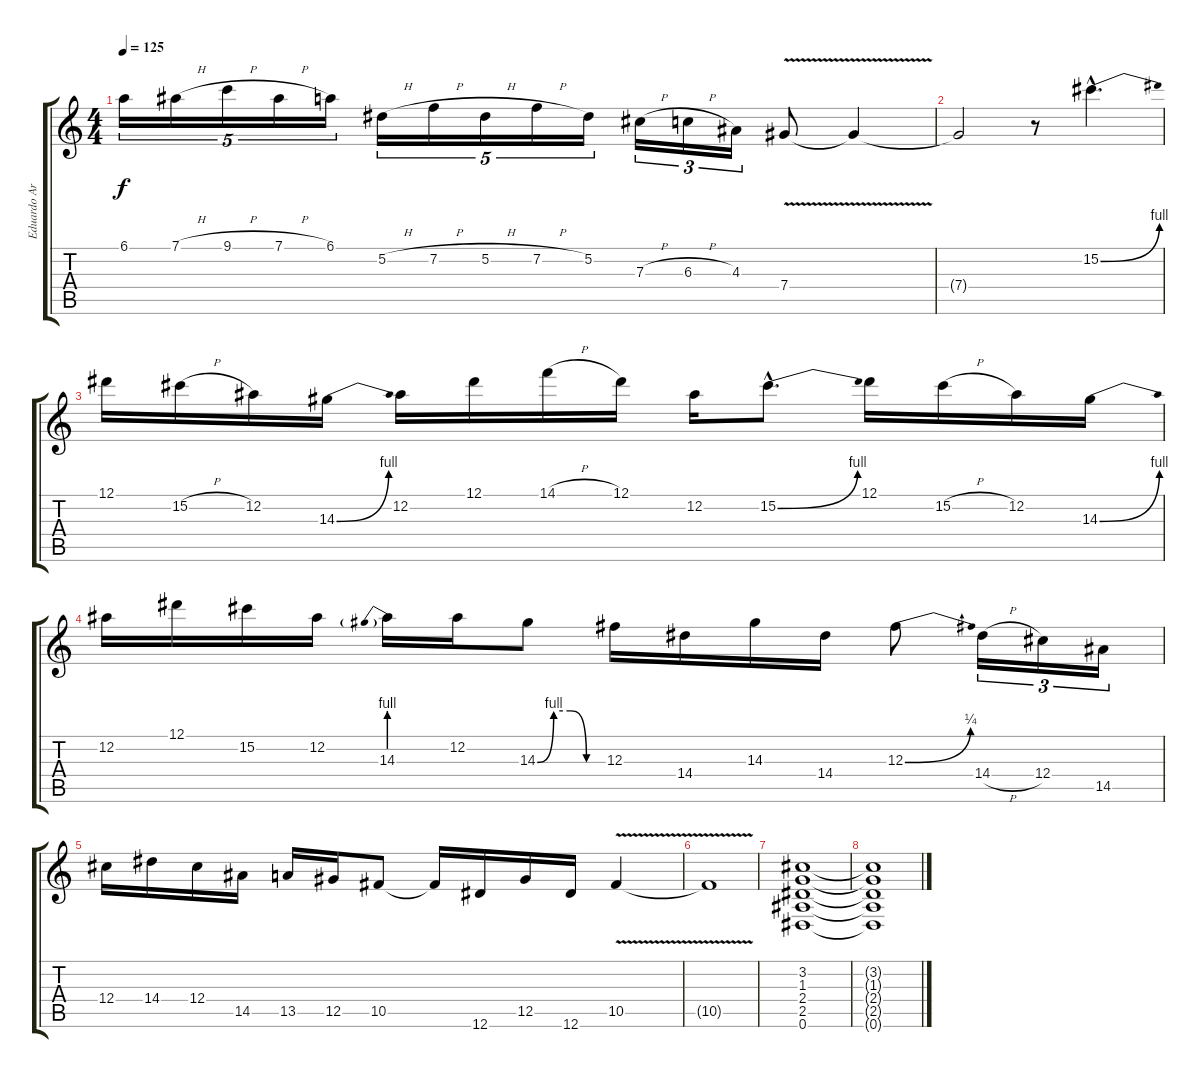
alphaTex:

\track ("Eduardo Ardanuy" "Eduardo Ar") {instrument overdrivenguitar}
\staff {score tabs}
\tuning (Eb4 Bb3 Gb3 Db3 Ab2 Eb2) {hide}
\ts (4 4)
\tempo 125
\clef g2
\ks c
6.1{t}.16{tu (5 4) dy f} 7.1{h}.16{tu (5 4)} 9.1{h}.16{tu (5 4)} 7.1{h}.16{tu (5 4)} 6.1.16{tu (5 4)} 5.2{h}.16{tu (5 4)} 7.2{h}.16{tu (5 4)} 5.2{h}.16{tu (5 4)} 7.2{h}.16{tu (5 4)} 5.2.16{tu (5 4)} 7.3{h}.16{tu (3 2)} 6.3{h}.16{tu (3 2)} 4.3.16{tu (3 2)} 7.4{v}.8 7.4{t}.4 |
7.4{t}.2 r.8 15.2{be (bend 0 0 60 4) hac}.4{d} |
12.1.16 15.2{h}.16 12.2.16 14.3{be (bend 0 0 60 4)}.16 12.2.16 12.1.16 14.1{h}.16 12.1.16 12.2.16 15.2{be (bend 0 0 60 4) hac}.8{d} 12.1.16 15.2{h}.16 12.2.16 14.3{be (bend 0 0 60 4)}.16 |
12.2.16 12.1.16 15.2.16 12.2.16 14.3{be (prebend 0 4 60 4)}.16 12.2.16 14.3{be (custom 0 0 15 4 30 4 45 0 60 0)}.8 12.3.16 14.4.16 14.3.16 14.4.16 12.3{be (bend 0 0 60 1)}.8 14.4{h}.16{tu (3 2)} 12.4.16{tu (3 2)} 14.5.16{tu (3 2)} |
12.4.16 14.4.16 12.4.16 14.5.16 13.5.16 12.5.16 10.5.8 10.5{t}.16 12.6.16 12.5.16 12.6.16 10.5{v}.4 |
10.5{t}.1 |
(3.2 1.3 2.4 2.5 0.6).1 |
(3.2{t} 1.3{t} 2.4{t} 2.5{t} 0.6{t}).1
